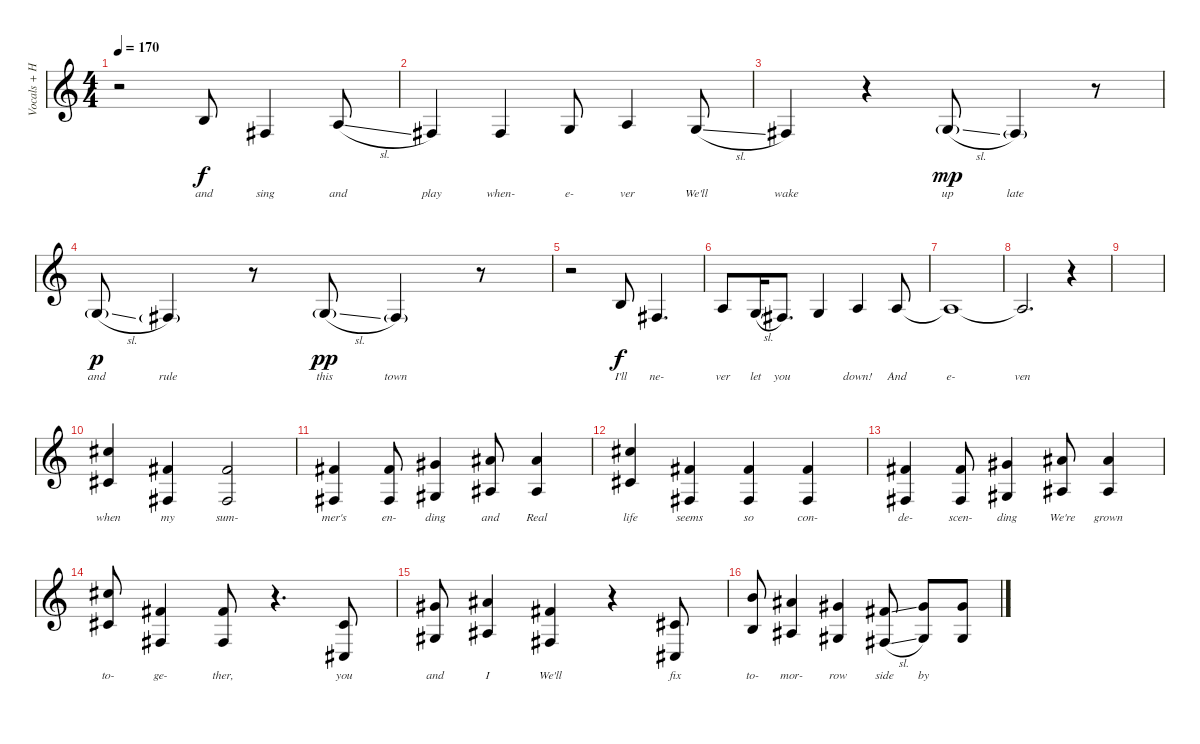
\track ("Vocals + Harmonies" "Vocals + H") {instrument shanai}
\staff {score}
\tuning (E4 B3 G3 D3 A2 E2) {hide}
\ts (4 4)
\tempo 170
\clef g2
\ks c
r.2{dy f} 4.3.8{lyrics (0 "and") lyrics (1 "") lyrics (2 "") lyrics (3 "") lyrics (4 "")} 4.4.4{lyrics (0 "sing") lyrics (1 "") lyrics (2 "") lyrics (3 "") lyrics (4 "")} 7.4{sl}.8{lyrics (0 "and") lyrics (1 "") lyrics (2 "") lyrics (3 "") lyrics (4 "")} |
4.4.4{lyrics (0 "play") lyrics (1 "") lyrics (2 "") lyrics (3 "") lyrics (4 "")} 4.4.4{lyrics (0 "when-") lyrics (1 "") lyrics (2 "") lyrics (3 "") lyrics (4 "")} 5.4.8{lyrics (0 "e-") lyrics (1 "") lyrics (2 "") lyrics (3 "") lyrics (4 "")} 7.4.4{lyrics (0 "ver") lyrics (1 "") lyrics (2 "") lyrics (3 "") lyrics (4 "")} 5.4{sl}.8{lyrics (0 "We'll") lyrics (1 "") lyrics (2 "") lyrics (3 "") lyrics (4 "")} |
4.4.4{lyrics (0 "wake") lyrics (1 "") lyrics (2 "") lyrics (3 "") lyrics (4 "")} r.4 5.4{sl g}.8{lyrics (0 "up") lyrics (1 "") lyrics (2 "") lyrics (3 "") lyrics (4 "") dy mp balance 12} 4.4{g}.4{lyrics (0 "late") lyrics (1 "") lyrics (2 "") lyrics (3 "") lyrics (4 "")} r.8 |
5.4{sl g}.8{lyrics (0 "and") lyrics (1 "") lyrics (2 "") lyrics (3 "") lyrics (4 "") dy p balance 4} 4.4{g}.4{lyrics (0 "rule") lyrics (1 "") lyrics (2 "") lyrics (3 "") lyrics (4 "")} r.8 5.4{sl g}.8{lyrics (0 "this") lyrics (1 "") lyrics (2 "") lyrics (3 "") lyrics (4 "") dy pp balance 12} 4.4{g}.4{lyrics (0 "town") lyrics (1 "") lyrics (2 "") lyrics (3 "") lyrics (4 "")} r.8 |
r.2 4.3.8{lyrics (0 "I'll") lyrics (1 "") lyrics (2 "") lyrics (3 "") lyrics (4 "") dy f balance 8} 4.4.4{d lyrics (0 "ne-") lyrics (1 "") lyrics (2 "") lyrics (3 "") lyrics (4 "")} |
2.3.8{lyrics (0 "ver") lyrics (1 "") lyrics (2 "") lyrics (3 "") lyrics (4 "")} 5.4{sl}.16{lyrics (0 "let") lyrics (1 "") lyrics (2 "") lyrics (3 "") lyrics (4 "")} 4.4.8{d lyrics (0 "you") lyrics (1 "") lyrics (2 "") lyrics (3 "") lyrics (4 "")} 5.4.4{lyrics (0 "") lyrics (1 "") lyrics (2 "") lyrics (3 "") lyrics (4 "")} 7.4.4{lyrics (0 "down!") lyrics (1 "") lyrics (2 "") lyrics (3 "") lyrics (4 "")} 7.4.8{lyrics (0 "And") lyrics (1 "") lyrics (2 "") lyrics (3 "") lyrics (4 "")} |
7.4{t}.1{lyrics (0 "e-") lyrics (1 "") lyrics (2 "") lyrics (3 "") lyrics (4 "")} |
7.4{t}.2{d lyrics (0 "ven") lyrics (1 "") lyrics (2 "") lyrics (3 "") lyrics (4 "")} r.4 |
|
(9.1 6.3).4{lyrics (0 "when") lyrics (1 "") lyrics (2 "") lyrics (3 "") lyrics (4 "")} (7.2 4.4).4{lyrics (0 "my") lyrics (1 "") lyrics (2 "") lyrics (3 "") lyrics (4 "")} (7.2 4.4).2{lyrics (0 "sum-") lyrics (1 "") lyrics (2 "") lyrics (3 "") lyrics (4 "")} |
(7.2 4.4).4{lyrics (0 "mer's") lyrics (1 "") lyrics (2 "") lyrics (3 "") lyrics (4 "")} (7.2 4.4).8{lyrics (0 "en-") lyrics (1 "") lyrics (2 "") lyrics (3 "") lyrics (4 "")} (9.2 6.4).4{lyrics (0 "ding") lyrics (1 "") lyrics (2 "") lyrics (3 "") lyrics (4 "")} (11.2 8.4).8{lyrics (0 "and") lyrics (1 "") lyrics (2 "") lyrics (3 "") lyrics (4 "")} (11.2 8.4).4{lyrics (0 "Real") lyrics (1 "") lyrics (2 "") lyrics (3 "") lyrics (4 "")} |
(9.1 6.3).4{lyrics (0 "life") lyrics (1 "") lyrics (2 "") lyrics (3 "") lyrics (4 "")} (7.2 4.4).4{lyrics (0 "seems") lyrics (1 "") lyrics (2 "") lyrics (3 "") lyrics (4 "")} (7.2 4.4).4{lyrics (0 "so") lyrics (1 "") lyrics (2 "") lyrics (3 "") lyrics (4 "")} (7.2 4.4).4{lyrics (0 "con-") lyrics (1 "") lyrics (2 "") lyrics (3 "") lyrics (4 "")} |
(7.2 4.4).4{lyrics (0 "de-") lyrics (1 "") lyrics (2 "") lyrics (3 "") lyrics (4 "")} (7.2 4.4).8{lyrics (0 "scen-") lyrics (1 "") lyrics (2 "") lyrics (3 "") lyrics (4 "")} (9.2 6.4).4{lyrics (0 "ding") lyrics (1 "") lyrics (2 "") lyrics (3 "") lyrics (4 "")} (11.2 8.4).8{lyrics (0 "We're") lyrics (1 "") lyrics (2 "") lyrics (3 "") lyrics (4 "")} (11.2 8.4).4{lyrics (0 "grown") lyrics (1 "") lyrics (2 "") lyrics (3 "") lyrics (4 "")} |
(9.1 6.3).8{lyrics (0 "to-") lyrics (1 "") lyrics (2 "") lyrics (3 "") lyrics (4 "")} (7.2 4.4).4{lyrics (0 "ge-") lyrics (1 "") lyrics (2 "") lyrics (3 "") lyrics (4 "")} (7.2 4.4).8{lyrics (0 "ther,") lyrics (1 "") lyrics (2 "") lyrics (3 "") lyrics (4 "")} r.4{d} (6.3 4.5).8{lyrics (0 "you") lyrics (1 "") lyrics (2 "") lyrics (3 "") lyrics (4 "")} |
(9.2 6.4).8{lyrics (0 "and") lyrics (1 "") lyrics (2 "") lyrics (3 "") lyrics (4 "")} (11.2 8.4).4{lyrics (0 "I") lyrics (1 "") lyrics (2 "") lyrics (3 "") lyrics (4 "")} (7.2 4.4).4{lyrics (0 "We'll") lyrics (1 "") lyrics (2 "") lyrics (3 "") lyrics (4 "")} r.4 (6.3 4.5).8{lyrics (0 "fix") lyrics (1 "") lyrics (2 "") lyrics (3 "") lyrics (4 "")} |
(7.1 4.3).8{lyrics (0 "to-") lyrics (1 "") lyrics (2 "") lyrics (3 "") lyrics (4 "")} (11.2 8.4).4{lyrics (0 "mor-") lyrics (1 "") lyrics (2 "") lyrics (3 "") lyrics (4 "")} (9.2 6.4).4{lyrics (0 "row") lyrics (1 "") lyrics (2 "") lyrics (3 "") lyrics (4 "")} (7.2{sl} 4.4{sl}).8{lyrics (0 "side") lyrics (1 "") lyrics (2 "") lyrics (3 "") lyrics (4 "")} (9.2 6.4).8{lyrics (0 "by") lyrics (1 "") lyrics (2 "") lyrics (3 "") lyrics (4 "")} (9.2 6.4).8{lyrics (0 "") lyrics (1 "") lyrics (2 "") lyrics (3 "") lyrics (4 "")}
